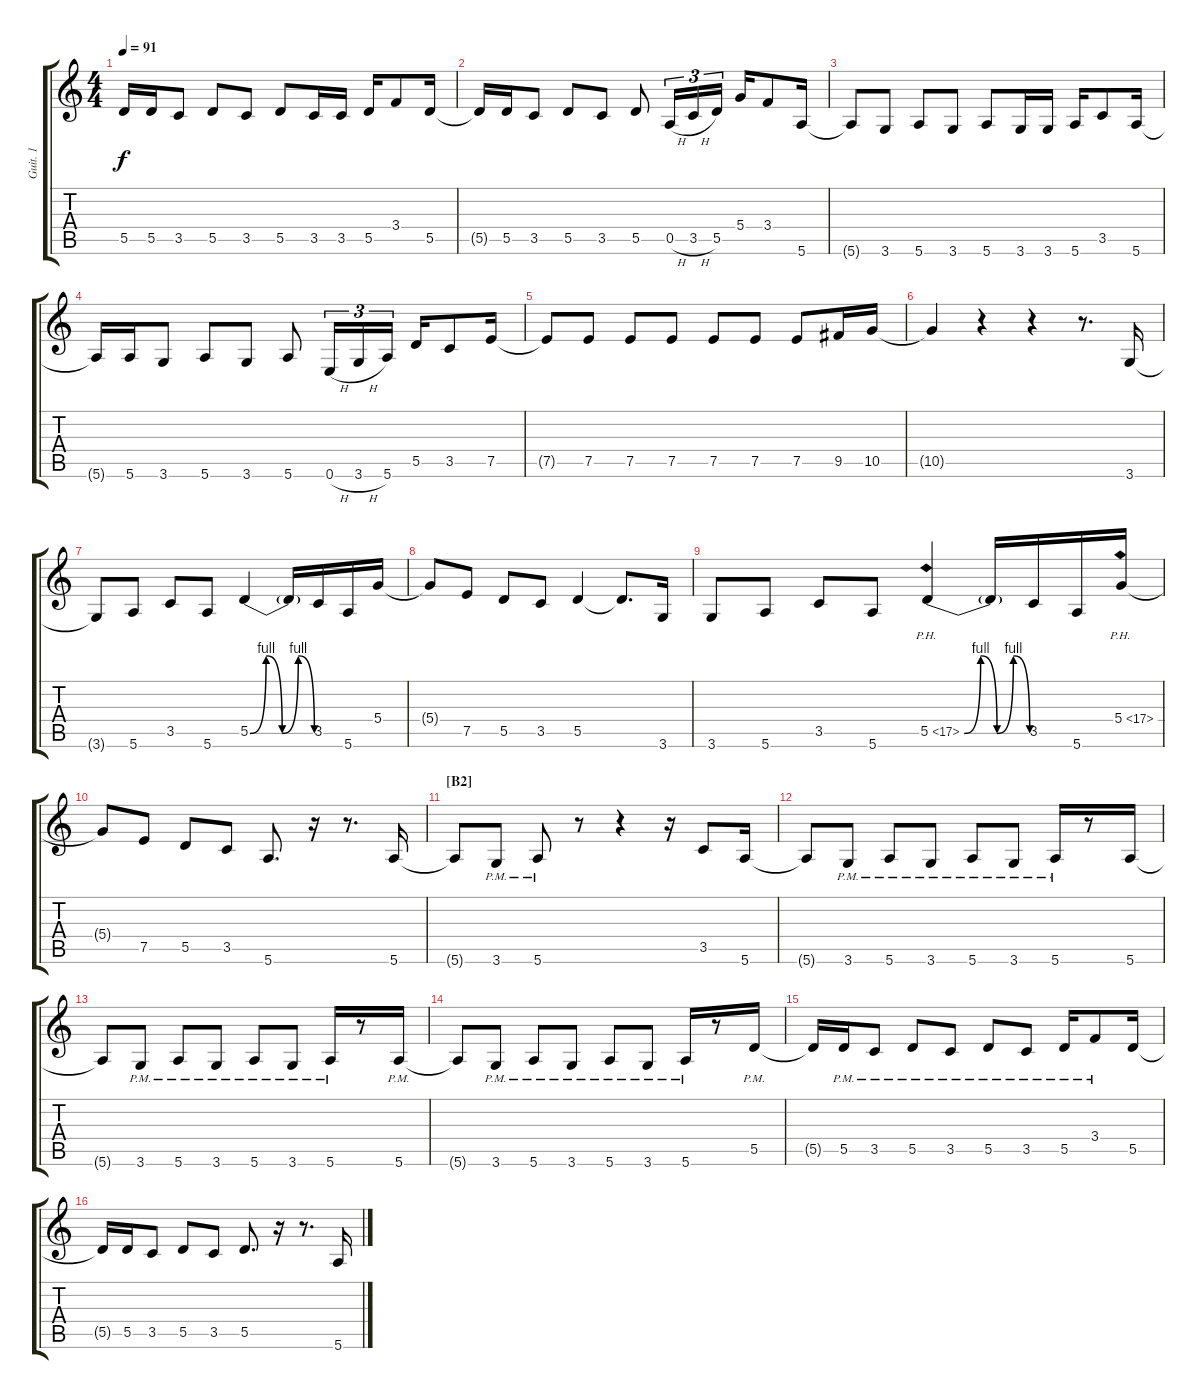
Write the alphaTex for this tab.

\track ("Guit. 1" "Guit. 1") {instrument distortionguitar}
\staff {score tabs}
\tuning (E4 B3 G3 D3 A2 E2) {hide}
\ts (4 4)
\tempo 91
\clef g2
\ks c
5.5{t}.16{dy f} 5.5.16 3.5.8 5.5.8 3.5.8 5.5.8 3.5.16 3.5.16 5.5.16 3.4.8 5.5.16 |
5.5{t}.16 5.5.16 3.5.8 5.5.8 3.5.8 5.5.8 0.5{h}.16{tu (3 2)} 3.5{h}.16{tu (3 2)} 5.5.16{tu (3 2)} 5.4.16 3.4.8 5.6.16 |
5.6{t}.8 3.6.8 5.6.8 3.6.8 5.6.8 3.6.16 3.6.16 5.6.16 3.5.8 5.6.16 |
5.6{t}.16 5.6.16 3.6.8 5.6.8 3.6.8 5.6.8 0.6{h}.16{tu (3 2)} 3.6{h}.16{tu (3 2)} 5.6.16{tu (3 2)} 5.5.16 3.5.8 7.5.16 |
7.5{t}.8 7.5.8 7.5.8 7.5.8 7.5.8 7.5.8 7.5.8 9.5.16 10.5.16 |
10.5{t}.4 r.4 r.4 r.8{d} 3.6.16 |
3.6{t}.8 5.6.8 3.5.8 5.6.8 5.5{be (custom 0 0 15 4 30 0 45 4 60 0)}.4 5.5{t}.16 3.5.16 5.6.16 5.4.16 |
5.4{t}.8 7.5.8 5.5.8 3.5.8 5.5.4 5.5{t}.8{d} 3.6.16 |
3.6.8 5.6.8 3.5.8 5.6.8 5.5{be (custom 0 0 15 4 30 0 45 4 60 0) ph 12}.4 5.5{t}.16 3.5.16 5.6.16 5.4{ph 12}.16 |
5.4{t}.8 7.5.8 5.5.8 3.5.8 5.6.8{d} r.16 r.8{d} 5.6.16 |
\section ("" "[B2]")
5.6{t}.8 3.6{pm}.8 5.6{pm}.8 r.8 r.4 r.16 3.5.8 5.6.16 |
5.6{t}.8 3.6{pm}.8 5.6{pm}.8 3.6{pm}.8 5.6{pm}.8 3.6{pm}.8 5.6{pm}.16 r.8 5.6.16 |
5.6{t}.8 3.6{pm}.8 5.6{pm}.8 3.6{pm}.8 5.6{pm}.8 3.6{pm}.8 5.6{pm}.16 r.8 5.6{pm}.16 |
5.6{t}.8 3.6{pm}.8 5.6{pm}.8 3.6{pm}.8 5.6{pm}.8 3.6{pm}.8 5.6{pm}.16 r.8 5.5{pm}.16 |
5.5{t}.16 5.5{pm}.16 3.5{pm}.8 5.5{pm}.8 3.5{pm}.8 5.5{pm}.8 3.5{pm}.8 5.5{pm}.16 3.4{pm}.8 5.5.16 |
5.5{t}.16 5.5.16 3.5.8 5.5.8 3.5.8 5.5.8{d} r.16 r.8{d} 5.6.16
